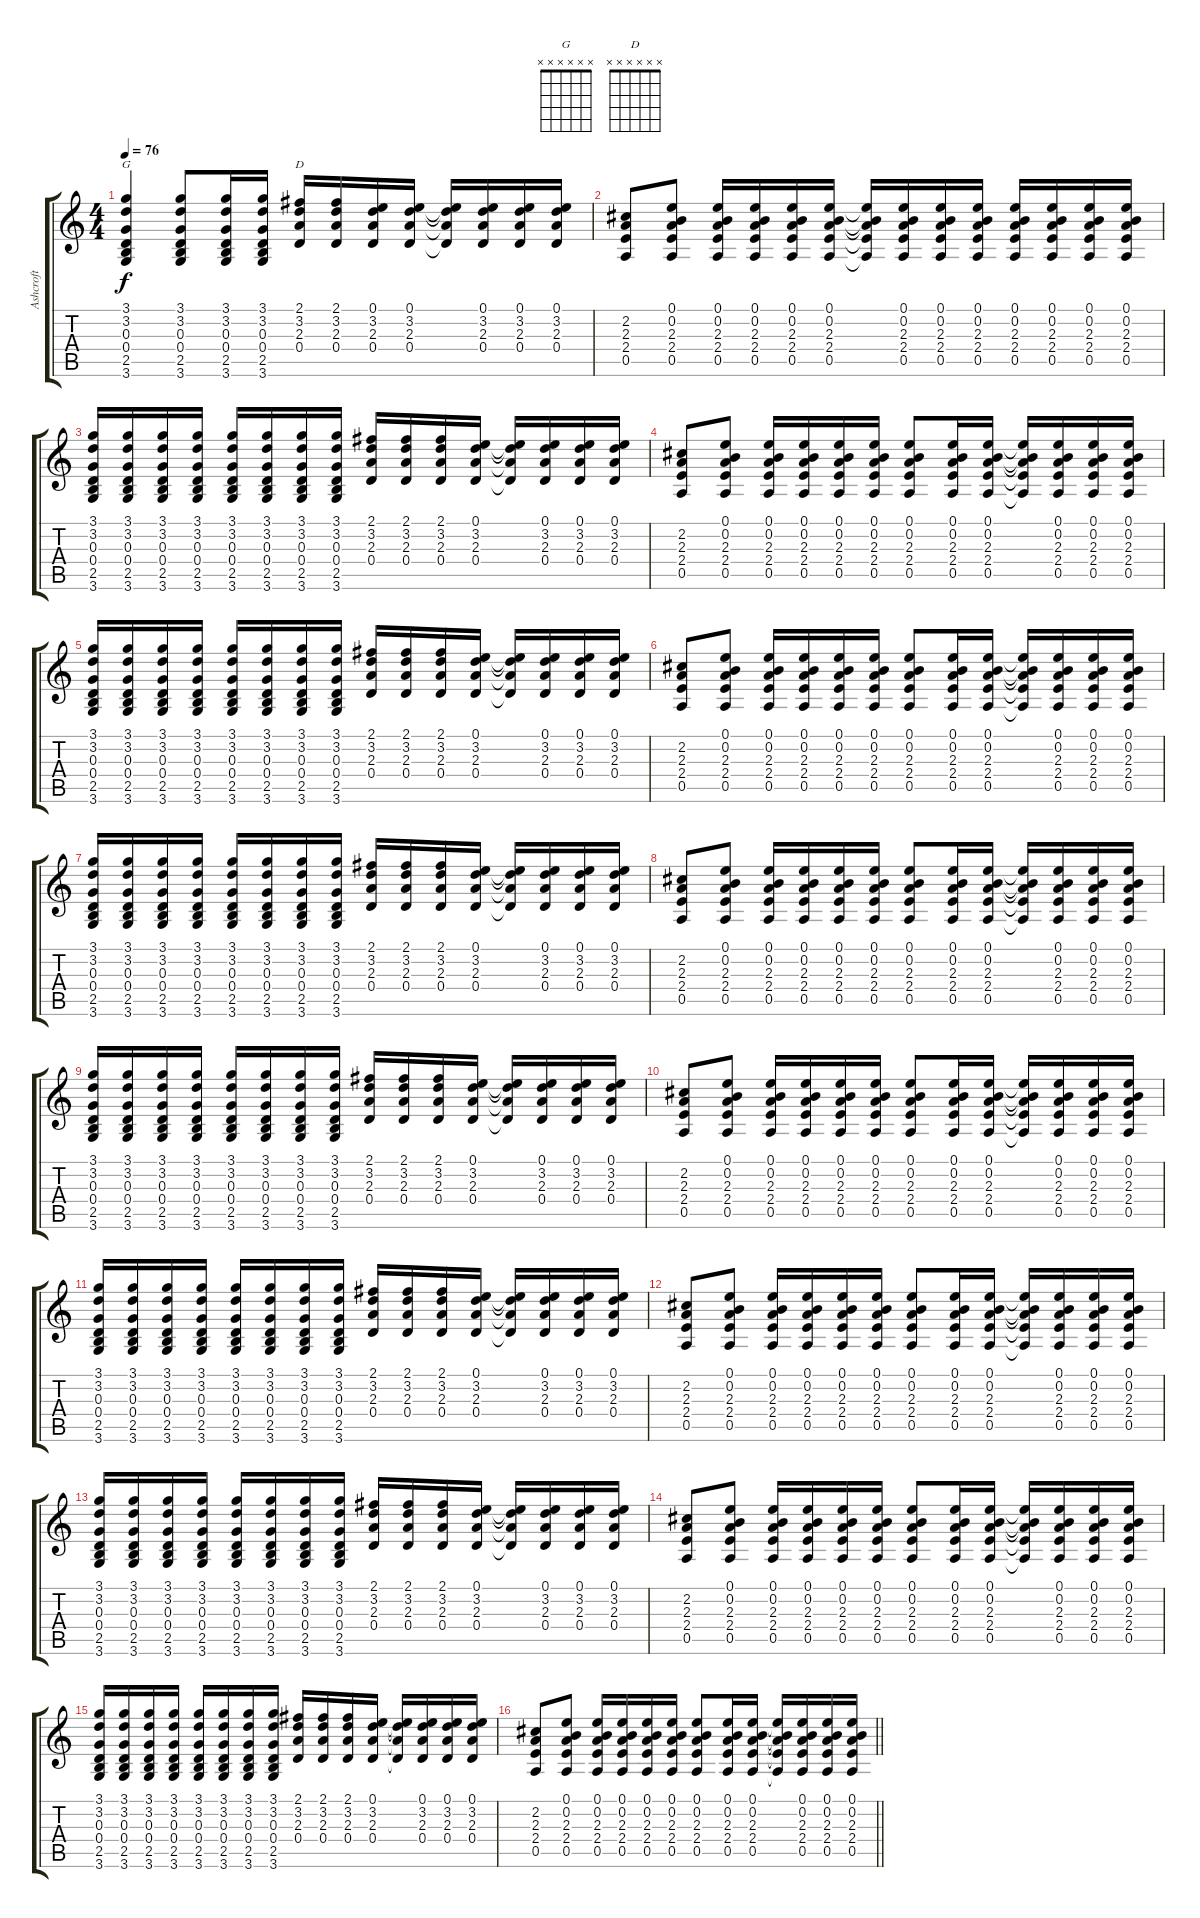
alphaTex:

\track ("Ashcroft" "Ashcroft") {instrument acousticguitarnylon}
\staff {score tabs}
\tuning (E4 B3 G3 D3 A2 E2) {hide}
\chord ("G" x x x x x x)
\chord ("D" x x x x x x)
\ts (4 4)
\tempo 76
\clef g2
\ks c
(3.1 3.2 0.3 0.4 2.5 3.6).4{ch "G" dy f instrument acousticguitarnylon} (3.1 3.2 0.3 0.4 2.5 3.6).8 (3.1 3.2 0.3 0.4 2.5 3.6).16 (3.1 3.2 0.3 0.4 2.5 3.6).16 (2.1 3.2 2.3 0.4).16{ch "D"} (2.1 3.2 2.3 0.4).16 (0.1 3.2 2.3 0.4).16 (0.1 3.2 2.3 0.4).16 (0.1{t} 3.2{t} 2.3{t} 0.4{t}).16 (0.1 3.2 2.3 0.4).16 (0.1 3.2 2.3 0.4).16 (0.1 3.2 2.3 0.4).16 |
(2.2 2.3 2.4 0.5).8 (0.1 0.2 2.3 2.4 0.5).8 (0.1 0.2 2.3 2.4 0.5).16 (0.1 0.2 2.3 2.4 0.5).16 (0.1 0.2 2.3 2.4 0.5).16 (0.1 0.2 2.3 2.4 0.5).16 (0.1{t} 0.2{t} 2.3{t} 2.4{t} 0.5{t}).16 (0.1 0.2 2.3 2.4 0.5).16 (0.1 0.2 2.3 2.4 0.5).16 (0.1 0.2 2.3 2.4 0.5).16 (0.1 0.2 2.3 2.4 0.5).16 (0.1 0.2 2.3 2.4 0.5).16 (0.1 0.2 2.3 2.4 0.5).16 (0.1 0.2 2.3 2.4 0.5).16 |
(3.1 3.2 0.3 0.4 2.5 3.6).16 (3.1 3.2 0.3 0.4 2.5 3.6).16 (3.1 3.2 0.3 0.4 2.5 3.6).16 (3.1 3.2 0.3 0.4 2.5 3.6).16 (3.1 3.2 0.3 0.4 2.5 3.6).16 (3.1 3.2 0.3 0.4 2.5 3.6).16 (3.1 3.2 0.3 0.4 2.5 3.6).16 (3.1 3.2 0.3 0.4 2.5 3.6).16 (2.1 3.2 2.3 0.4).16 (2.1 3.2 2.3 0.4).16 (2.1 3.2 2.3 0.4).16 (0.1 3.2 2.3 0.4).16 (0.1{t} 3.2{t} 2.3{t} 0.4{t}).16 (0.1 3.2 2.3 0.4).16 (0.1 3.2 2.3 0.4).16 (0.1 3.2 2.3 0.4).16 |
(2.2 2.3 2.4 0.5).8 (0.1 0.2 2.3 2.4 0.5).8 (0.1 0.2 2.3 2.4 0.5).16 (0.1 0.2 2.3 2.4 0.5).16 (0.1 0.2 2.3 2.4 0.5).16 (0.1 0.2 2.3 2.4 0.5).16 (0.1 0.2 2.3 2.4 0.5).8 (0.1 0.2 2.3 2.4 0.5).16 (0.1 0.2 2.3 2.4 0.5).16 (0.1{t} 0.2{t} 2.3{t} 2.4{t} 0.5{t}).16 (0.1 0.2 2.3 2.4 0.5).16 (0.1 0.2 2.3 2.4 0.5).16 (0.1 0.2 2.3 2.4 0.5).16 |
(3.1 3.2 0.3 0.4 2.5 3.6).16 (3.1 3.2 0.3 0.4 2.5 3.6).16 (3.1 3.2 0.3 0.4 2.5 3.6).16 (3.1 3.2 0.3 0.4 2.5 3.6).16 (3.1 3.2 0.3 0.4 2.5 3.6).16 (3.1 3.2 0.3 0.4 2.5 3.6).16 (3.1 3.2 0.3 0.4 2.5 3.6).16 (3.1 3.2 0.3 0.4 2.5 3.6).16 (2.1 3.2 2.3 0.4).16 (2.1 3.2 2.3 0.4).16 (2.1 3.2 2.3 0.4).16 (0.1 3.2 2.3 0.4).16 (0.1{t} 3.2{t} 2.3{t} 0.4{t}).16 (0.1 3.2 2.3 0.4).16 (0.1 3.2 2.3 0.4).16 (0.1 3.2 2.3 0.4).16 |
(2.2 2.3 2.4 0.5).8 (0.1 0.2 2.3 2.4 0.5).8 (0.1 0.2 2.3 2.4 0.5).16 (0.1 0.2 2.3 2.4 0.5).16 (0.1 0.2 2.3 2.4 0.5).16 (0.1 0.2 2.3 2.4 0.5).16 (0.1 0.2 2.3 2.4 0.5).8 (0.1 0.2 2.3 2.4 0.5).16 (0.1 0.2 2.3 2.4 0.5).16 (0.1{t} 0.2{t} 2.3{t} 2.4{t} 0.5{t}).16 (0.1 0.2 2.3 2.4 0.5).16 (0.1 0.2 2.3 2.4 0.5).16 (0.1 0.2 2.3 2.4 0.5).16 |
(3.1 3.2 0.3 0.4 2.5 3.6).16 (3.1 3.2 0.3 0.4 2.5 3.6).16 (3.1 3.2 0.3 0.4 2.5 3.6).16 (3.1 3.2 0.3 0.4 2.5 3.6).16 (3.1 3.2 0.3 0.4 2.5 3.6).16 (3.1 3.2 0.3 0.4 2.5 3.6).16 (3.1 3.2 0.3 0.4 2.5 3.6).16 (3.1 3.2 0.3 0.4 2.5 3.6).16 (2.1 3.2 2.3 0.4).16 (2.1 3.2 2.3 0.4).16 (2.1 3.2 2.3 0.4).16 (0.1 3.2 2.3 0.4).16 (0.1{t} 3.2{t} 2.3{t} 0.4{t}).16 (0.1 3.2 2.3 0.4).16 (0.1 3.2 2.3 0.4).16 (0.1 3.2 2.3 0.4).16 |
(2.2 2.3 2.4 0.5).8 (0.1 0.2 2.3 2.4 0.5).8 (0.1 0.2 2.3 2.4 0.5).16 (0.1 0.2 2.3 2.4 0.5).16 (0.1 0.2 2.3 2.4 0.5).16 (0.1 0.2 2.3 2.4 0.5).16 (0.1 0.2 2.3 2.4 0.5).8 (0.1 0.2 2.3 2.4 0.5).16 (0.1 0.2 2.3 2.4 0.5).16 (0.1{t} 0.2{t} 2.3{t} 2.4{t} 0.5{t}).16 (0.1 0.2 2.3 2.4 0.5).16 (0.1 0.2 2.3 2.4 0.5).16 (0.1 0.2 2.3 2.4 0.5).16 |
(3.1 3.2 0.3 0.4 2.5 3.6).16 (3.1 3.2 0.3 0.4 2.5 3.6).16 (3.1 3.2 0.3 0.4 2.5 3.6).16 (3.1 3.2 0.3 0.4 2.5 3.6).16 (3.1 3.2 0.3 0.4 2.5 3.6).16 (3.1 3.2 0.3 0.4 2.5 3.6).16 (3.1 3.2 0.3 0.4 2.5 3.6).16 (3.1 3.2 0.3 0.4 2.5 3.6).16 (2.1 3.2 2.3 0.4).16 (2.1 3.2 2.3 0.4).16 (2.1 3.2 2.3 0.4).16 (0.1 3.2 2.3 0.4).16 (0.1{t} 3.2{t} 2.3{t} 0.4{t}).16 (0.1 3.2 2.3 0.4).16 (0.1 3.2 2.3 0.4).16 (0.1 3.2 2.3 0.4).16 |
(2.2 2.3 2.4 0.5).8 (0.1 0.2 2.3 2.4 0.5).8 (0.1 0.2 2.3 2.4 0.5).16 (0.1 0.2 2.3 2.4 0.5).16 (0.1 0.2 2.3 2.4 0.5).16 (0.1 0.2 2.3 2.4 0.5).16 (0.1 0.2 2.3 2.4 0.5).8 (0.1 0.2 2.3 2.4 0.5).16 (0.1 0.2 2.3 2.4 0.5).16 (0.1{t} 0.2{t} 2.3{t} 2.4{t} 0.5{t}).16 (0.1 0.2 2.3 2.4 0.5).16 (0.1 0.2 2.3 2.4 0.5).16 (0.1 0.2 2.3 2.4 0.5).16 |
(3.1 3.2 0.3 0.4 2.5 3.6).16 (3.1 3.2 0.3 0.4 2.5 3.6).16 (3.1 3.2 0.3 0.4 2.5 3.6).16 (3.1 3.2 0.3 0.4 2.5 3.6).16 (3.1 3.2 0.3 0.4 2.5 3.6).16 (3.1 3.2 0.3 0.4 2.5 3.6).16 (3.1 3.2 0.3 0.4 2.5 3.6).16 (3.1 3.2 0.3 0.4 2.5 3.6).16 (2.1 3.2 2.3 0.4).16 (2.1 3.2 2.3 0.4).16 (2.1 3.2 2.3 0.4).16 (0.1 3.2 2.3 0.4).16 (0.1{t} 3.2{t} 2.3{t} 0.4{t}).16 (0.1 3.2 2.3 0.4).16 (0.1 3.2 2.3 0.4).16 (0.1 3.2 2.3 0.4).16 |
(2.2 2.3 2.4 0.5).8 (0.1 0.2 2.3 2.4 0.5).8 (0.1 0.2 2.3 2.4 0.5).16 (0.1 0.2 2.3 2.4 0.5).16 (0.1 0.2 2.3 2.4 0.5).16 (0.1 0.2 2.3 2.4 0.5).16 (0.1 0.2 2.3 2.4 0.5).8 (0.1 0.2 2.3 2.4 0.5).16 (0.1 0.2 2.3 2.4 0.5).16 (0.1{t} 0.2{t} 2.3{t} 2.4{t} 0.5{t}).16 (0.1 0.2 2.3 2.4 0.5).16 (0.1 0.2 2.3 2.4 0.5).16 (0.1 0.2 2.3 2.4 0.5).16 |
(3.1 3.2 0.3 0.4 2.5 3.6).16 (3.1 3.2 0.3 0.4 2.5 3.6).16 (3.1 3.2 0.3 0.4 2.5 3.6).16 (3.1 3.2 0.3 0.4 2.5 3.6).16 (3.1 3.2 0.3 0.4 2.5 3.6).16 (3.1 3.2 0.3 0.4 2.5 3.6).16 (3.1 3.2 0.3 0.4 2.5 3.6).16 (3.1 3.2 0.3 0.4 2.5 3.6).16 (2.1 3.2 2.3 0.4).16 (2.1 3.2 2.3 0.4).16 (2.1 3.2 2.3 0.4).16 (0.1 3.2 2.3 0.4).16 (0.1{t} 3.2{t} 2.3{t} 0.4{t}).16 (0.1 3.2 2.3 0.4).16 (0.1 3.2 2.3 0.4).16 (0.1 3.2 2.3 0.4).16 |
(2.2 2.3 2.4 0.5).8 (0.1 0.2 2.3 2.4 0.5).8 (0.1 0.2 2.3 2.4 0.5).16 (0.1 0.2 2.3 2.4 0.5).16 (0.1 0.2 2.3 2.4 0.5).16 (0.1 0.2 2.3 2.4 0.5).16 (0.1 0.2 2.3 2.4 0.5).8 (0.1 0.2 2.3 2.4 0.5).16 (0.1 0.2 2.3 2.4 0.5).16 (0.1{t} 0.2{t} 2.3{t} 2.4{t} 0.5{t}).16 (0.1 0.2 2.3 2.4 0.5).16 (0.1 0.2 2.3 2.4 0.5).16 (0.1 0.2 2.3 2.4 0.5).16 |
(3.1 3.2 0.3 0.4 2.5 3.6).16 (3.1 3.2 0.3 0.4 2.5 3.6).16 (3.1 3.2 0.3 0.4 2.5 3.6).16 (3.1 3.2 0.3 0.4 2.5 3.6).16 (3.1 3.2 0.3 0.4 2.5 3.6).16 (3.1 3.2 0.3 0.4 2.5 3.6).16 (3.1 3.2 0.3 0.4 2.5 3.6).16 (3.1 3.2 0.3 0.4 2.5 3.6).16 (2.1 3.2 2.3 0.4).16 (2.1 3.2 2.3 0.4).16 (2.1 3.2 2.3 0.4).16 (0.1 3.2 2.3 0.4).16 (0.1{t} 3.2{t} 2.3{t} 0.4{t}).16 (0.1 3.2 2.3 0.4).16 (0.1 3.2 2.3 0.4).16 (0.1 3.2 2.3 0.4).16 |
\barLineRight lightlight
(2.2 2.3 2.4 0.5).8 (0.1 0.2 2.3 2.4 0.5).8 (0.1 0.2 2.3 2.4 0.5).16 (0.1 0.2 2.3 2.4 0.5).16 (0.1 0.2 2.3 2.4 0.5).16 (0.1 0.2 2.3 2.4 0.5).16 (0.1 0.2 2.3 2.4 0.5).8 (0.1 0.2 2.3 2.4 0.5).16 (0.1 0.2 2.3 2.4 0.5).16 (0.1{t} 0.2{t} 2.3{t} 2.4{t} 0.5{t}).16 (0.1 0.2 2.3 2.4 0.5).16 (0.1 0.2 2.3 2.4 0.5).16 (0.1 0.2 2.3 2.4 0.5).16
